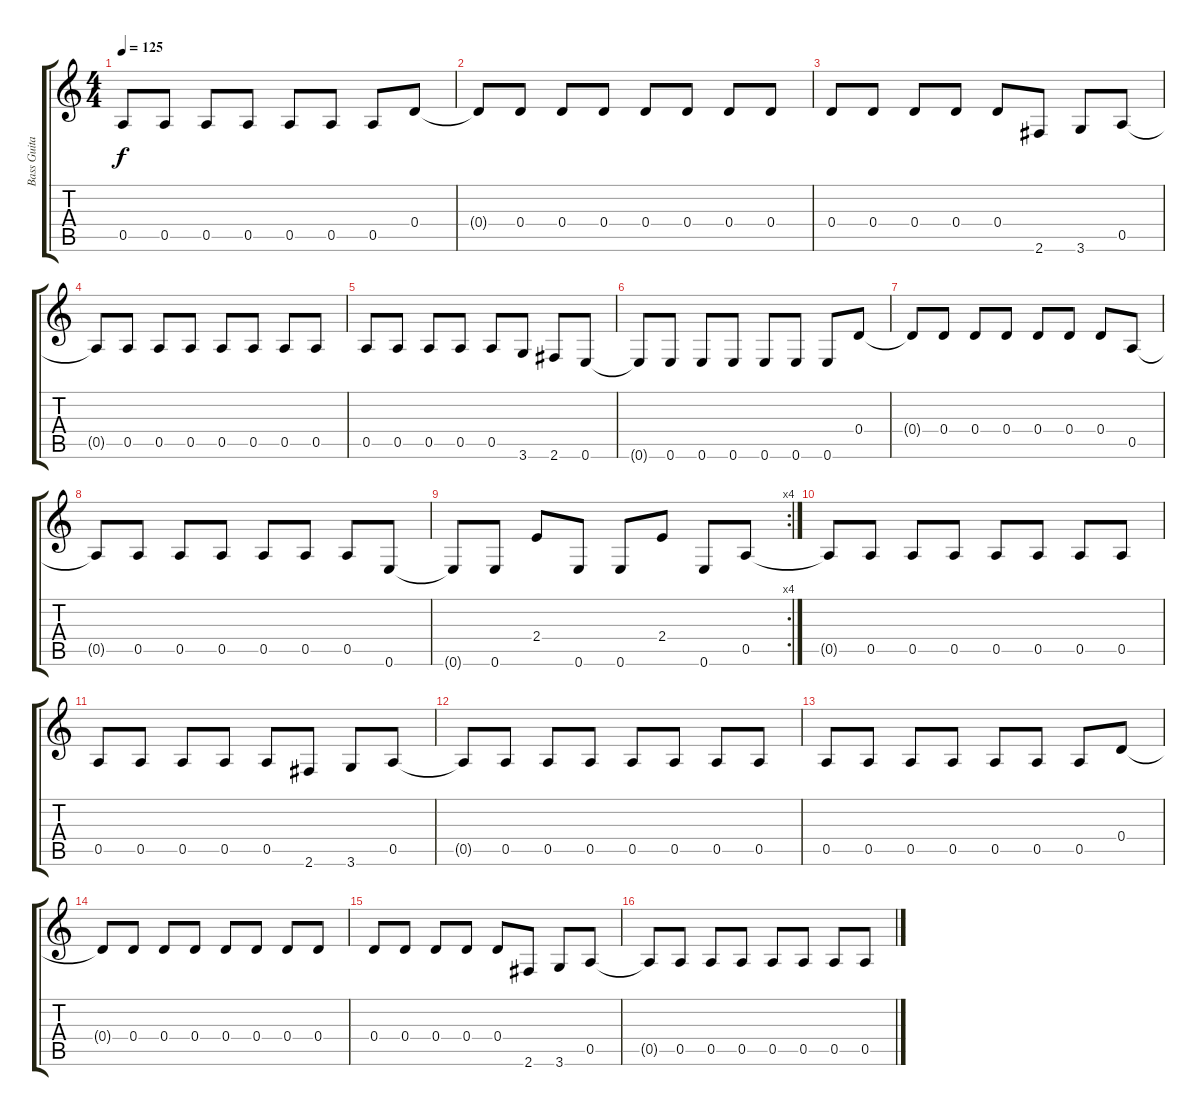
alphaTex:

\track ("Bass Guitar" "Bass Guita") {instrument acousticbass}
\staff {score tabs}
\tuning (E4 B3 G3 D3 A2 E2) {hide}
\ts (4 4)
\tempo 125
\clef g2
\ks c
0.5.8{dy f} 0.5.8 0.5.8 0.5.8 0.5.8 0.5.8 0.5.8 0.4.8 |
0.4{t}.8 0.4.8 0.4.8 0.4.8 0.4.8 0.4.8 0.4.8 0.4.8 |
0.4.8 0.4.8 0.4.8 0.4.8 0.4.8 2.6.8 3.6.8 0.5.8 |
0.5{t}.8 0.5.8 0.5.8 0.5.8 0.5.8 0.5.8 0.5.8 0.5.8 |
0.5.8 0.5.8 0.5.8 0.5.8 0.5.8 3.6.8 2.6.8 0.6.8 |
0.6{t}.8 0.6.8 0.6.8 0.6.8 0.6.8 0.6.8 0.6.8 0.4.8 |
0.4{t}.8 0.4.8 0.4.8 0.4.8 0.4.8 0.4.8 0.4.8 0.5.8 |
0.5{t}.8 0.5.8 0.5.8 0.5.8 0.5.8 0.5.8 0.5.8 0.6.8 |
\rc 4
0.6{t}.8 0.6.8 2.4.8 0.6.8 0.6.8 2.4.8 0.6.8 0.5.8 |
0.5{t}.8 0.5.8 0.5.8 0.5.8 0.5.8 0.5.8 0.5.8 0.5.8 |
0.5.8 0.5.8 0.5.8 0.5.8 0.5.8 2.6.8 3.6.8 0.5.8 |
0.5{t}.8 0.5.8 0.5.8 0.5.8 0.5.8 0.5.8 0.5.8 0.5.8 |
0.5.8 0.5.8 0.5.8 0.5.8 0.5.8 0.5.8 0.5.8 0.4.8 |
0.4{t}.8 0.4.8 0.4.8 0.4.8 0.4.8 0.4.8 0.4.8 0.4.8 |
0.4.8 0.4.8 0.4.8 0.4.8 0.4.8 2.6.8 3.6.8 0.5.8 |
0.5{t}.8 0.5.8 0.5.8 0.5.8 0.5.8 0.5.8 0.5.8 0.5.8
